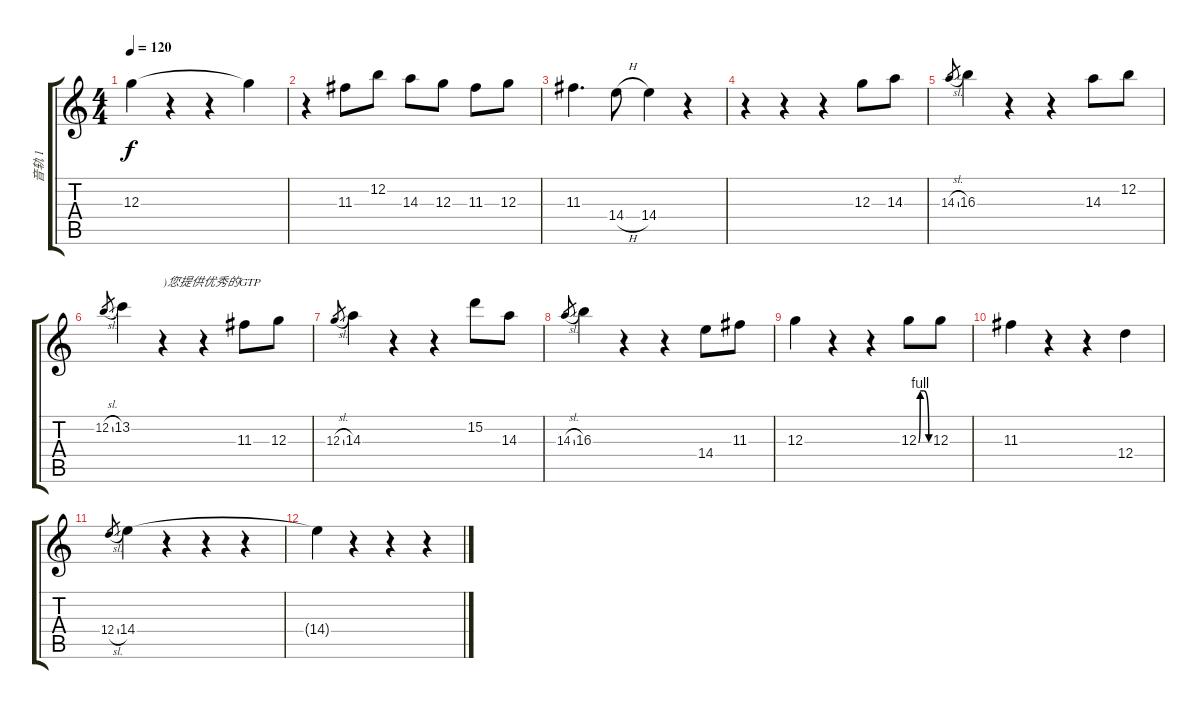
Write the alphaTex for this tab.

\track ("音轨 1" "音轨 1") {instrument distortionguitar}
\staff {score tabs}
\tuning (E4 B3 G3 D3 A2 E2) {hide}
\ts (4 4)
\tempo 120
\clef g2
\ks c
12.3.4{dy f} r.4 r.4 12.3{t}.4 |
r.4 11.3.8 12.2.8 14.3.8 12.3.8 11.3.8 12.3.8 |
11.3.4{d} 14.4{h}.8 14.4.4 r.4 |
r.4 r.4 r.4 12.3.8 14.3.8 |
14.3{sl}.8{gr} 16.3.4 r.4 r.4 14.3.8 12.2.8 |
12.2{sl}.8{gr} 13.2.4 r.4{txt ")您提供优秀的GTP"} r.4 11.3.8 12.3.8 |
12.3{sl}.8{gr} 14.3.4 r.4 r.4 15.2.8 14.3.8 |
14.3{sl}.8{gr} 16.3.4 r.4 r.4 14.4.8 11.3.8 |
12.3.4 r.4 r.4 12.3{be (custom 0 0 10 4 20 4 30 4 60 0)}.8 12.3.8 |
11.3.4 r.4 r.4 12.4.4 |
12.4{sl}.8{gr} 14.4.4 r.4 r.4 r.4 |
14.4{t}.4 r.4 r.4 r.4
